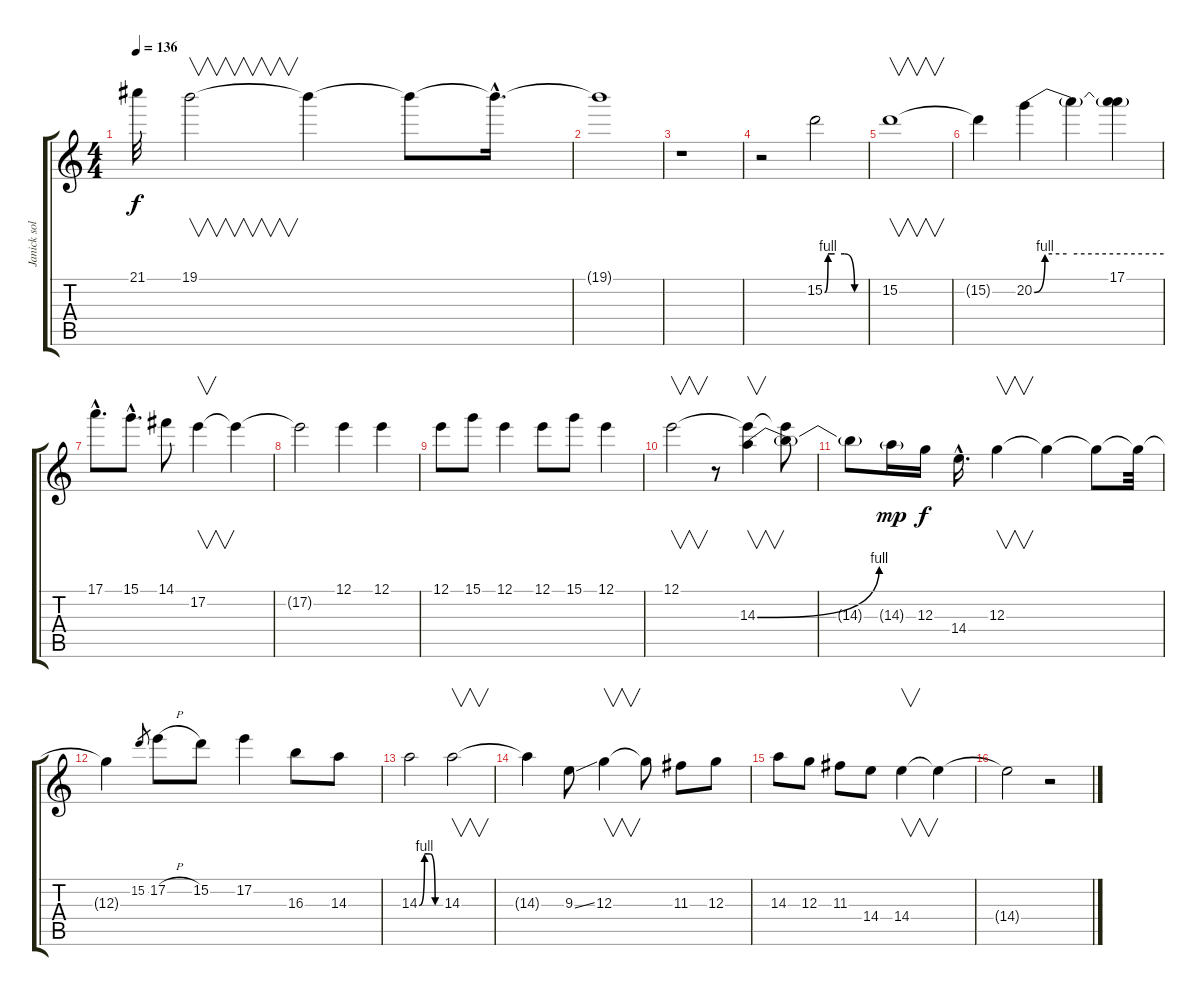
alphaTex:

\track ("Janick solo" "Janick sol") {instrument overdrivenguitar}
\staff {score tabs}
\tuning (E4 B3 G3 D3 A2 E2) {hide}
\ts (4 4)
\tempo 136
\clef g2
\ks c
21.1{t}.32{dy f} 19.1.2{v} 19.1{t}.4 19.1{t}.8 19.1{hac t}.16{d} |
19.1{t}.1 |
r.1 |
r.2 15.2{be (custom 0 0 5 4 15 4 30 4 45 0 60 0)}.2 |
15.2.1{v} |
15.2{t}.4 20.2{be (custom 0 0 5 4 15 4 30 4 60 4)}.4 20.2{t}.4 (17.1 20.2{t}).4 |
17.1{hac}.8{d} 15.1{hac}.8{d} 14.1.8 17.2.4{v} 17.2{t}.4 |
17.2{t}.2 12.1.4 12.1.4 |
12.1.8 15.1.8 12.1.4 12.1.8 15.1.8 12.1.4 |
12.1.2{v} r.8 (12.1{t} 14.3{be (bend 0 0 60 4)}).4{v} (12.1{t} 14.3{t}).8 |
14.3{t}.8 14.3{g}.16{dy mp} 12.3.16{dy f} 14.4{hac}.16{d} 12.3.4{v} 12.3{t}.4 12.3{t}.8 12.3{t}.32 |
12.3{t}.4 15.2.8{gr} 17.2{h}.8 15.2.8 17.2.4 16.3.8 14.3.8 |
14.3{be (custom 0 0 15 4 30 4 45 0 60 0)}.2 14.3.2{v} |
14.3{t}.4 9.3{ss}.8 12.3.4{v} 12.3{t}.8 11.3.8 12.3.8 |
14.3.8 12.3.8 11.3.8 14.4.8 14.4.4{v} 14.4{t}.4 |
14.4{t}.2 r.2
